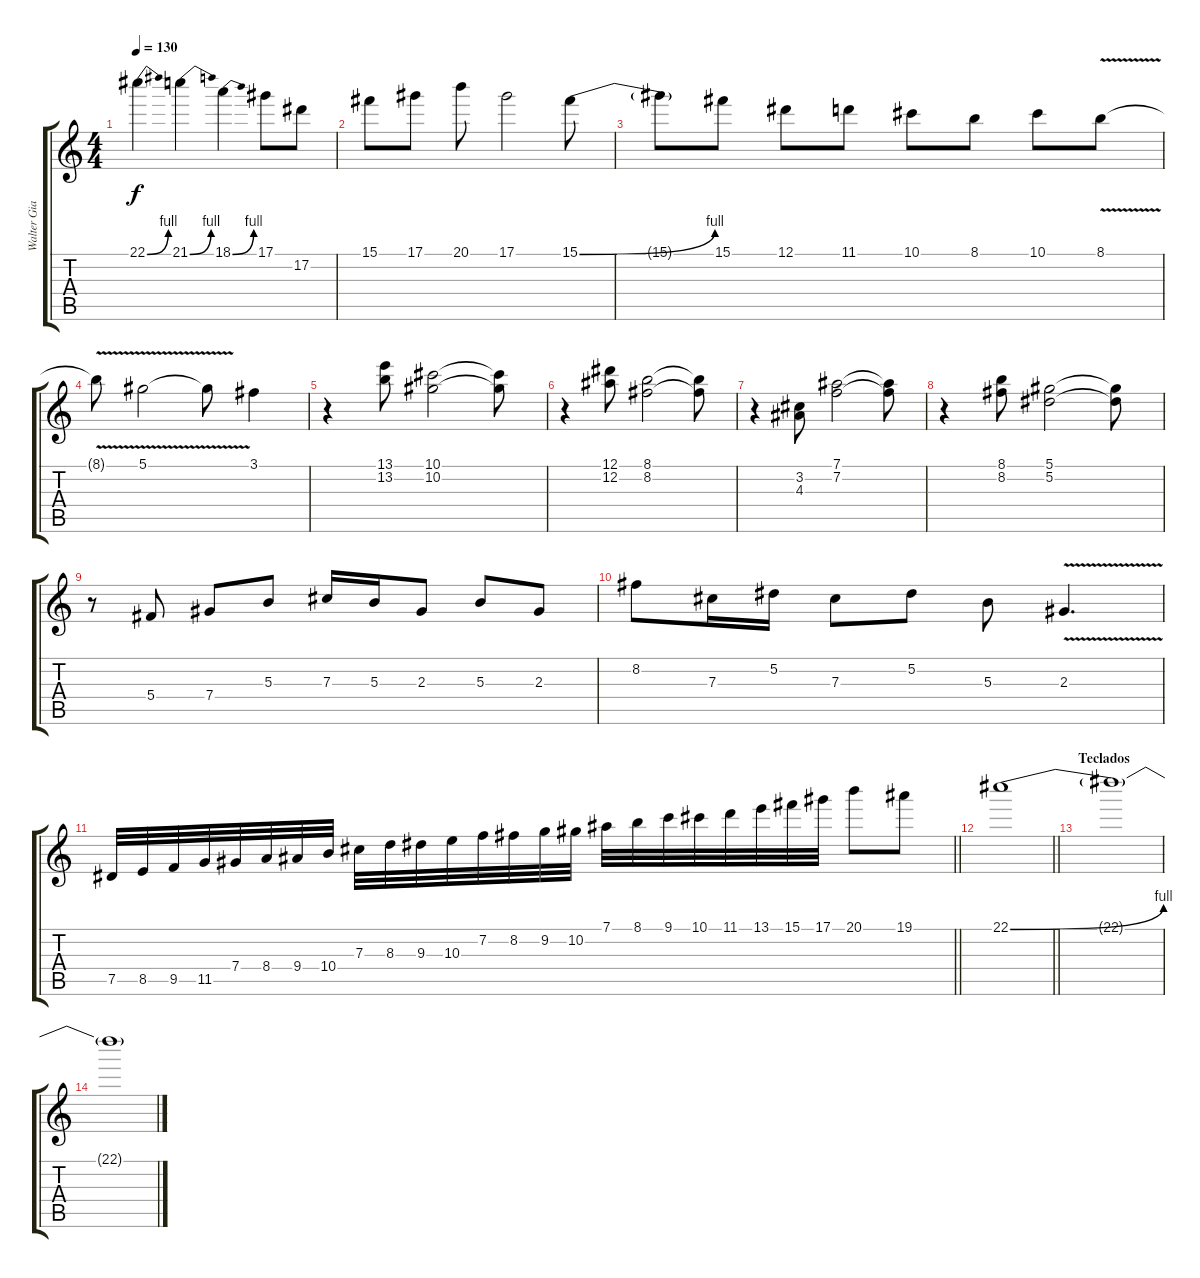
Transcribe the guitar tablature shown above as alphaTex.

\track ("Walter Giardino" "Walter Gia") {instrument distortionguitar}
\staff {score tabs}
\tuning (Eb4 Bb3 Gb3 Db3 Ab2 Eb2) {hide}
\ts (4 4)
\tempo 130
\clef g2
\ks c
22.1{be (bend 0 0 60 4)}.4{dy f} 21.1{be (bend 0 0 60 4)}.4 18.1{be (bend 0 0 60 4)}.4 17.1.8 17.2.8 |
15.1.8 17.1.8 20.1.8 17.1.2 15.1{be (bend 0 0 60 4)}.8 |
15.1{t}.8 15.1.8 12.1.8 11.1.8 10.1.8 8.1.8 10.1.8 8.1{v}.8 |
8.1{t}.8 5.1{v}.2 5.1{t}.8 3.1.4 |
r.4 (13.1 13.2).8 (10.1 10.2).2 (10.1{t} 10.2{t}).8 |
r.4 (12.1 12.2).8 (8.1 8.2).2 (8.1{t} 8.2{t}).8 |
r.4 (3.2 4.3).8 (7.1 7.2).2 (7.1{t} 7.2{t}).8 |
r.4 (8.1 8.2).8 (5.1 5.2).2 (5.1{t} 5.2{t}).8 |
r.8 5.4.8 7.4.8 5.3.8 7.3.16 5.3.16 2.3.8 5.3.8 2.3.8 |
8.2.8 7.3.16 5.2.16 7.3.8 5.2.8 5.3.8 2.3{v}.4{d} |
\barLineRight lightlight
7.5.32 8.5.32 9.5.32 11.5.32 7.4.32 8.4.32 9.4.32 10.4.32 7.3.32 8.3.32 9.3.32 10.3.32 7.2.32 8.2.32 9.2.32 10.2.32 7.1.32 8.1.32 9.1.32 10.1.32 11.1.32 13.1.32 15.1.32 17.1.32 20.1.8 19.1.8 |
\barLineRight lightlight
22.1{be (bend 0 0 60 4)}.1{volume 0} |
\section ("" "Teclados")
22.1{t}.1 |
22.1{t}.1
